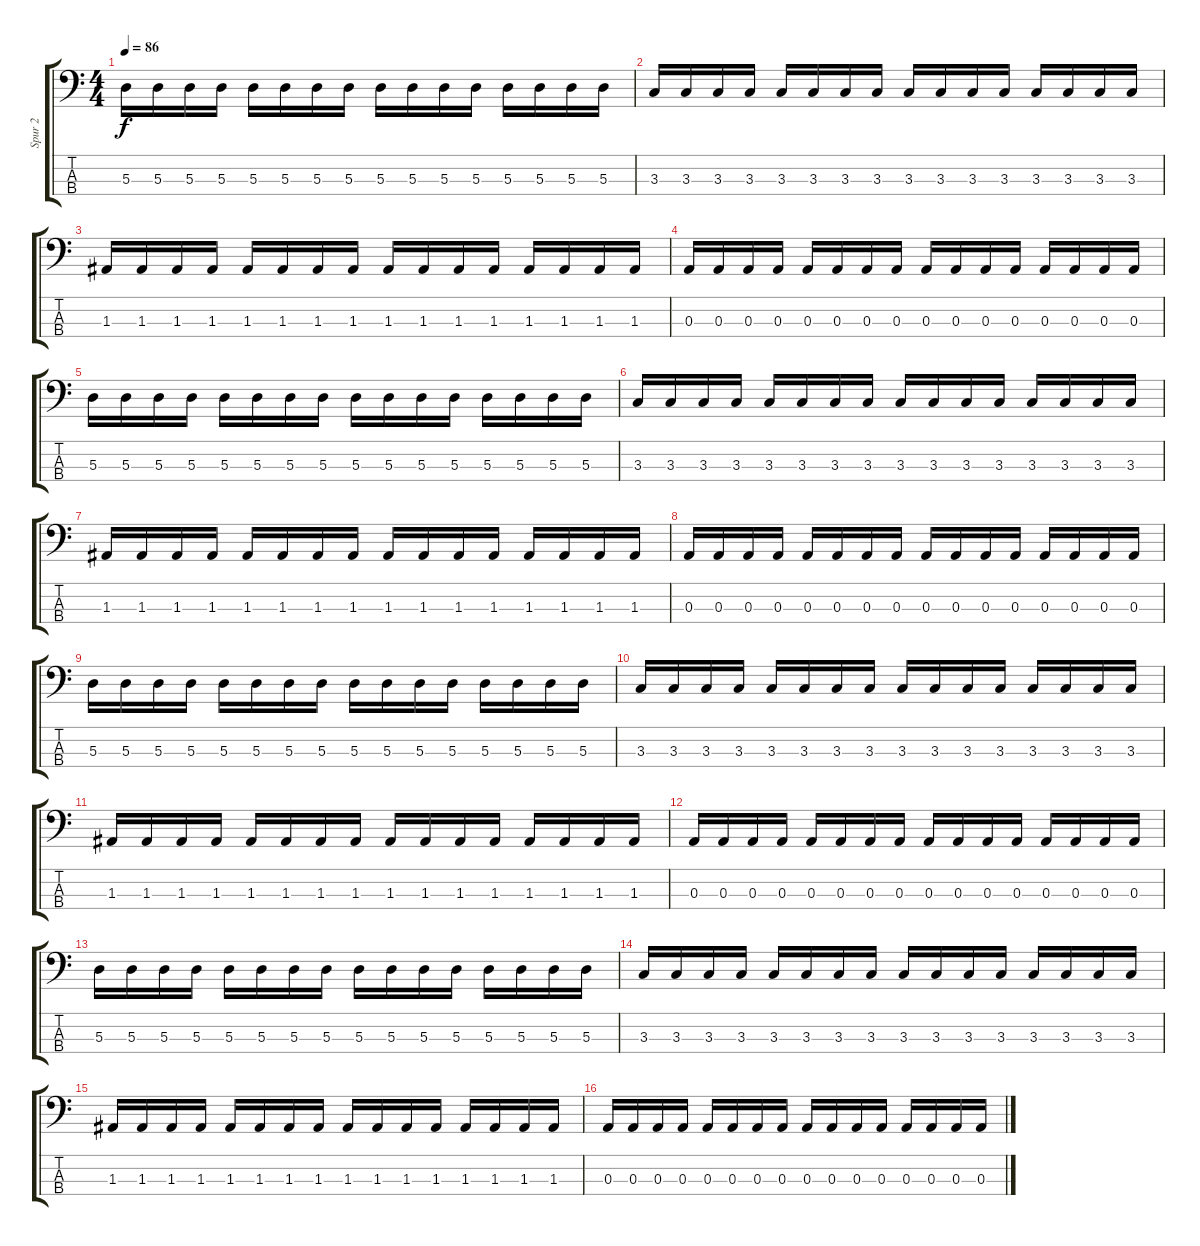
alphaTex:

\track ("Spur 2" "Spur 2") {instrument electricbassfinger}
\staff {score tabs}
\tuning (G2 D2 A1 D1) {hide}
\ts (4 4)
\tempo 86
\clef f4
\ks c
5.3.16{dy f} 5.3.16 5.3.16 5.3.16 5.3.16 5.3.16 5.3.16 5.3.16 5.3.16 5.3.16 5.3.16 5.3.16 5.3.16 5.3.16 5.3.16 5.3.16 |
3.3.16 3.3.16 3.3.16 3.3.16 3.3.16 3.3.16 3.3.16 3.3.16 3.3.16 3.3.16 3.3.16 3.3.16 3.3.16 3.3.16 3.3.16 3.3.16 |
1.3.16 1.3.16 1.3.16 1.3.16 1.3.16 1.3.16 1.3.16 1.3.16 1.3.16 1.3.16 1.3.16 1.3.16 1.3.16 1.3.16 1.3.16 1.3.16 |
0.3.16 0.3.16 0.3.16 0.3.16 0.3.16 0.3.16 0.3.16 0.3.16 0.3.16 0.3.16 0.3.16 0.3.16 0.3.16 0.3.16 0.3.16 0.3.16 |
5.3.16 5.3.16 5.3.16 5.3.16 5.3.16 5.3.16 5.3.16 5.3.16 5.3.16 5.3.16 5.3.16 5.3.16 5.3.16 5.3.16 5.3.16 5.3.16 |
3.3.16 3.3.16 3.3.16 3.3.16 3.3.16 3.3.16 3.3.16 3.3.16 3.3.16 3.3.16 3.3.16 3.3.16 3.3.16 3.3.16 3.3.16 3.3.16 |
1.3.16 1.3.16 1.3.16 1.3.16 1.3.16 1.3.16 1.3.16 1.3.16 1.3.16 1.3.16 1.3.16 1.3.16 1.3.16 1.3.16 1.3.16 1.3.16 |
0.3.16 0.3.16 0.3.16 0.3.16 0.3.16 0.3.16 0.3.16 0.3.16 0.3.16 0.3.16 0.3.16 0.3.16 0.3.16 0.3.16 0.3.16 0.3.16 |
5.3.16 5.3.16 5.3.16 5.3.16 5.3.16 5.3.16 5.3.16 5.3.16 5.3.16 5.3.16 5.3.16 5.3.16 5.3.16 5.3.16 5.3.16 5.3.16 |
3.3.16 3.3.16 3.3.16 3.3.16 3.3.16 3.3.16 3.3.16 3.3.16 3.3.16 3.3.16 3.3.16 3.3.16 3.3.16 3.3.16 3.3.16 3.3.16 |
1.3.16 1.3.16 1.3.16 1.3.16 1.3.16 1.3.16 1.3.16 1.3.16 1.3.16 1.3.16 1.3.16 1.3.16 1.3.16 1.3.16 1.3.16 1.3.16 |
0.3.16 0.3.16 0.3.16 0.3.16 0.3.16 0.3.16 0.3.16 0.3.16 0.3.16 0.3.16 0.3.16 0.3.16 0.3.16 0.3.16 0.3.16 0.3.16 |
5.3.16 5.3.16 5.3.16 5.3.16 5.3.16 5.3.16 5.3.16 5.3.16 5.3.16 5.3.16 5.3.16 5.3.16 5.3.16 5.3.16 5.3.16 5.3.16 |
3.3.16 3.3.16 3.3.16 3.3.16 3.3.16 3.3.16 3.3.16 3.3.16 3.3.16 3.3.16 3.3.16 3.3.16 3.3.16 3.3.16 3.3.16 3.3.16 |
1.3.16 1.3.16 1.3.16 1.3.16 1.3.16 1.3.16 1.3.16 1.3.16 1.3.16 1.3.16 1.3.16 1.3.16 1.3.16 1.3.16 1.3.16 1.3.16 |
0.3.16 0.3.16 0.3.16 0.3.16 0.3.16 0.3.16 0.3.16 0.3.16 0.3.16 0.3.16 0.3.16 0.3.16 0.3.16 0.3.16 0.3.16 0.3.16
